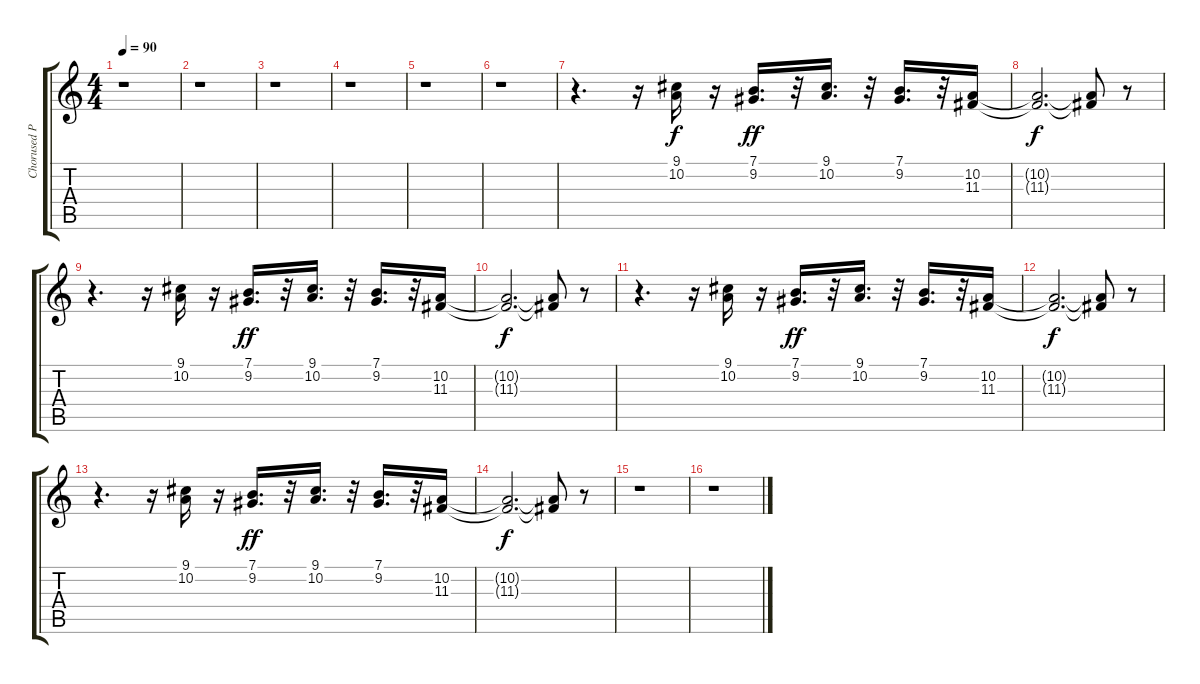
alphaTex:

\track ("Chorused Piano" "Chorused P") {instrument electricpiano2}
\staff {score tabs}
\tuning (E4 B3 G3 D3 A2 E2) {hide}
\ts (4 4)
\tempo 90
\clef g2
\ks c
r.1{dy f} |
r.1 |
r.1 |
r.1 |
r.1 |
r.1 |
r.4{d} r.16 (9.1 10.2).16 r.16 (7.1 9.2).16{d dy ff} r.32 (9.1 10.2).16{d} r.32 (7.1 9.2).16{d} r.32 (10.2 11.3).16 |
(10.2{t} 11.3{t}).2{d dy f} (10.2{t} 11.3{t}).8 r.8 |
r.4{d} r.16 (9.1 10.2).16 r.16 (7.1 9.2).16{d dy ff} r.32 (9.1 10.2).16{d} r.32 (7.1 9.2).16{d} r.32 (10.2 11.3).16 |
(10.2{t} 11.3{t}).2{d dy f} (10.2{t} 11.3{t}).8 r.8 |
r.4{d} r.16 (9.1 10.2).16 r.16 (7.1 9.2).16{d dy ff} r.32 (9.1 10.2).16{d} r.32 (7.1 9.2).16{d} r.32 (10.2 11.3).16 |
(10.2{t} 11.3{t}).2{d dy f} (10.2{t} 11.3{t}).8 r.8 |
r.4{d} r.16 (9.1 10.2).16 r.16 (7.1 9.2).16{d dy ff} r.32 (9.1 10.2).16{d} r.32 (7.1 9.2).16{d} r.32 (10.2 11.3).16 |
(10.2{t} 11.3{t}).2{d dy f} (10.2{t} 11.3{t}).8 r.8 |
r.1 |
r.1
